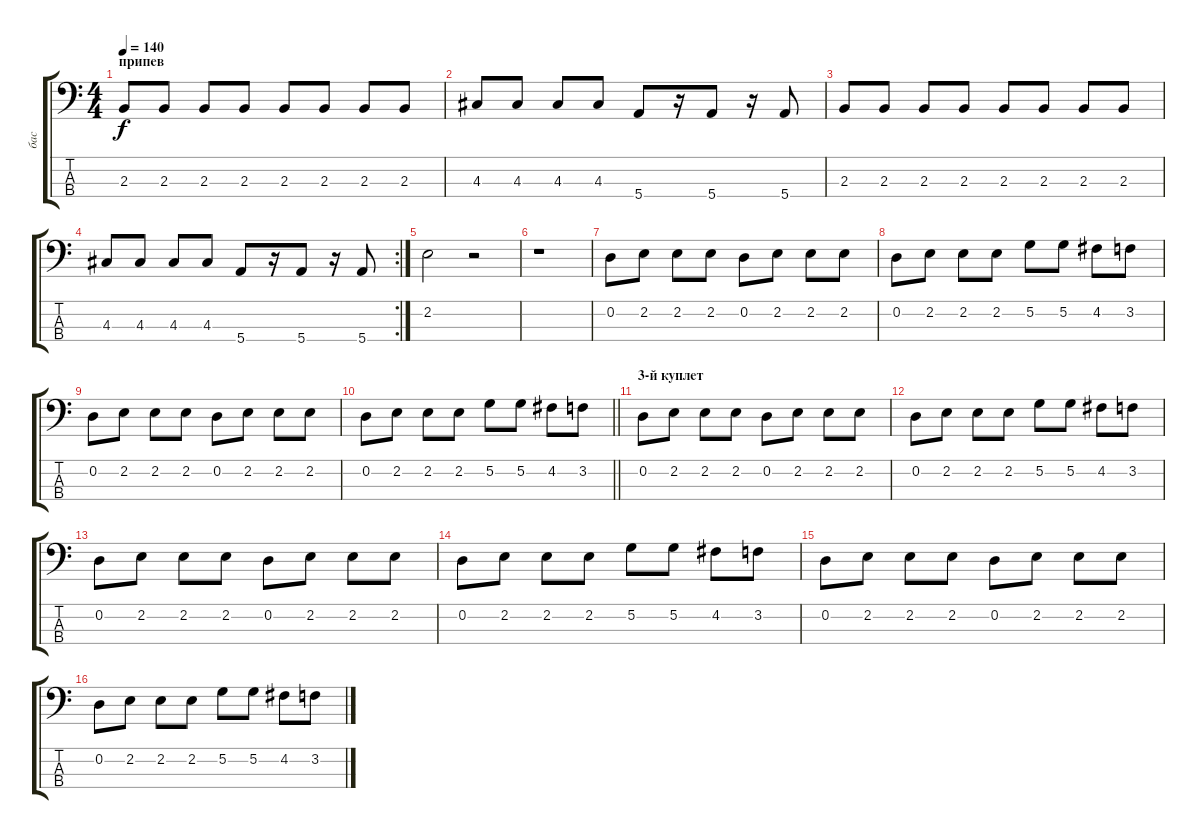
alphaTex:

\track ("бас" "бас") {instrument electricbasspick}
\staff {score tabs}
\tuning (G2 D2 A1 E1) {hide}
\ts (4 4)
\section ("" "припев")
\tempo 140
\clef f4
\ks c
2.3.8{dy f} 2.3.8 2.3.8 2.3.8 2.3.8 2.3.8 2.3.8 2.3.8 |
4.3.8 4.3.8 4.3.8 4.3.8 5.4.8 r.16 5.4.8 r.16 5.4.8 |
2.3.8 2.3.8 2.3.8 2.3.8 2.3.8 2.3.8 2.3.8 2.3.8 |
\rc 2
4.3.8 4.3.8 4.3.8 4.3.8 5.4.8 r.16 5.4.8 r.16 5.4.8 |
2.2.2 r.2 |
r.1 |
0.2.8 2.2.8 2.2.8 2.2.8 0.2.8 2.2.8 2.2.8 2.2.8 |
0.2.8 2.2.8 2.2.8 2.2.8 5.2.8 5.2.8 4.2.8 3.2.8 |
0.2.8 2.2.8 2.2.8 2.2.8 0.2.8 2.2.8 2.2.8 2.2.8 |
\barLineRight lightlight
0.2.8 2.2.8 2.2.8 2.2.8 5.2.8 5.2.8 4.2.8 3.2.8 |
\section ("" "3-й куплет")
0.2.8 2.2.8 2.2.8 2.2.8 0.2.8 2.2.8 2.2.8 2.2.8 |
0.2.8 2.2.8 2.2.8 2.2.8 5.2.8 5.2.8 4.2.8 3.2.8 |
0.2.8 2.2.8 2.2.8 2.2.8 0.2.8 2.2.8 2.2.8 2.2.8 |
0.2.8 2.2.8 2.2.8 2.2.8 5.2.8 5.2.8 4.2.8 3.2.8 |
0.2.8 2.2.8 2.2.8 2.2.8 0.2.8 2.2.8 2.2.8 2.2.8 |
0.2.8 2.2.8 2.2.8 2.2.8 5.2.8 5.2.8 4.2.8 3.2.8
